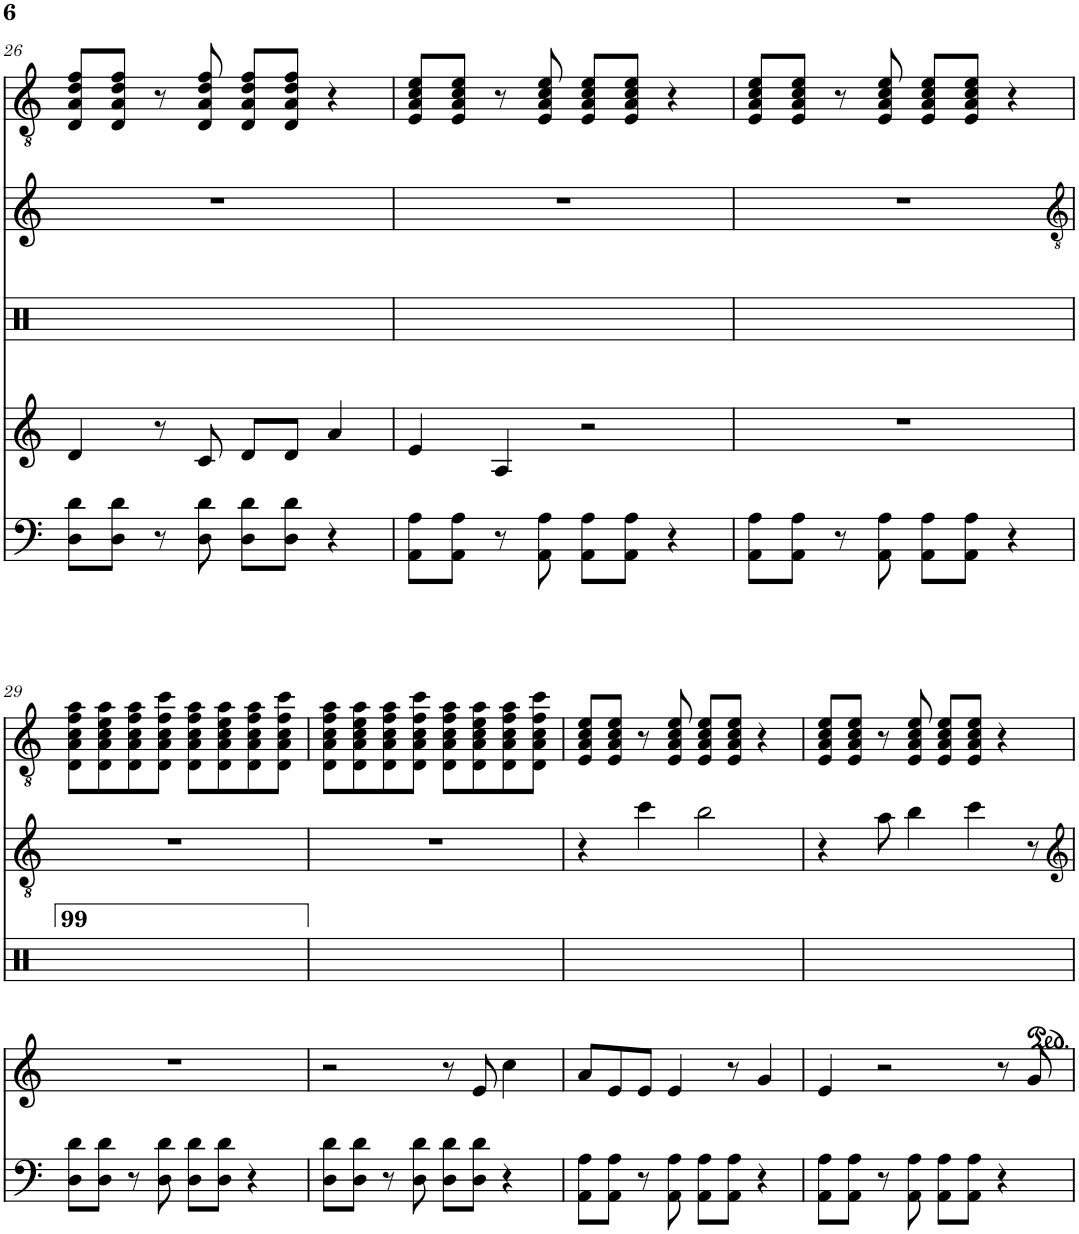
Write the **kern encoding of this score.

**kern	**kern	**kern	**kern	**kern
*part5	*part4	*part3	*part2	*part1
*staff5	*staff4	*staff3	*staff2	*staff1
*I"Voice	*I"Voice	*I"Voice	*I"Voice	*I"Voice
*I'V	*I'V	*I'V	*I'V	*I'V
!!LO:PB:g=z
*clefF4	*clefG2	*clefX	*clefG2	*clefGv2
*k[]	*k[]	*k[]	*k[]	*k[]
*M4/4	*M4/4	*M4/4	*M4/4	*M4/4
=26	=26	=26	=26	=26
8D\ 8d\L	4d/	1ryy	1r	8D/ 8A/ 8d/ 8f/L
8D\ 8d\J	.	.	.	8D/ 8A/ 8d/ 8f/J
8r	8r	.	.	8r
8D\ 8d\	8c/	.	.	8D/ 8A/ 8d/ 8f/
8D\ 8d\L	8d/L	.	.	8D/ 8A/ 8d/ 8f/L
8D\ 8d\J	8d/J	.	.	8D/ 8A/ 8d/ 8f/J
4r	4a/	.	.	4r
=27	=27	=27	=27	=27
8AA\ 8A\L	4e/	1ryy	1r	8E/ 8A/ 8c/ 8e/L
8AA\ 8A\J	.	.	.	8E/ 8A/ 8c/ 8e/J
8r	4A/	.	.	8r
8AA\ 8A\	.	.	.	8E/ 8A/ 8c/ 8e/
8AA\ 8A\L	2r	.	.	8E/ 8A/ 8c/ 8e/L
8AA\ 8A\J	.	.	.	8E/ 8A/ 8c/ 8e/J
4r	.	.	.	4r
=28	=28	=28	=28	=28
8AA\ 8A\L	1r	1ryy	1r	8E/ 8A/ 8c/ 8e/L
8AA\ 8A\J	.	.	.	8E/ 8A/ 8c/ 8e/J
8r	.	.	.	8r
8AA\ 8A\	.	.	.	8E/ 8A/ 8c/ 8e/
8AA\ 8A\L	.	.	.	8E/ 8A/ 8c/ 8e/L
8AA\ 8A\J	.	.	.	8E/ 8A/ 8c/ 8e/J
4r	.	.	.	4r
!!LO:LB:g=z
=29	=29	=29	=29	=29
*	*	*	*clefGv2	*
8D\ 8d\L	1r	1ryy	1r	8D\ 8A\ 8c\ 8f\ 8a\L
8D\ 8d\J	.	.	.	8D\ 8A\ 8c\ 8e\ 8a\
8r	.	.	.	8D\ 8A\ 8c\ 8f\ 8a\
8D\ 8d\	.	.	.	8D\ 8A\ 8c\ 8f\ 8cc\J
8D\ 8d\L	.	.	.	8D\ 8A\ 8c\ 8f\ 8a\L
8D\ 8d\J	.	.	.	8D\ 8A\ 8c\ 8e\ 8a\
4r	.	.	.	8D\ 8A\ 8c\ 8f\ 8a\
.	.	.	.	8D\ 8A\ 8c\ 8f\ 8cc\J
=30	=30	=30	=30	=30
8D\ 8d\L	2r	1ryy	1r	8D\ 8A\ 8c\ 8f\ 8a\L
8D\ 8d\J	.	.	.	8D\ 8A\ 8c\ 8e\ 8a\
8r	.	.	.	8D\ 8A\ 8c\ 8f\ 8a\
8D\ 8d\	.	.	.	8D\ 8A\ 8c\ 8f\ 8cc\J
8D\ 8d\L	8r	.	.	8D\ 8A\ 8c\ 8f\ 8a\L
8D\ 8d\J	8e/	.	.	8D\ 8A\ 8c\ 8e\ 8a\
4r	4cc\	.	.	8D\ 8A\ 8c\ 8f\ 8a\
.	.	.	.	8D\ 8A\ 8c\ 8f\ 8cc\J
=31	=31	=31	=31	=31
8AA\ 8A\L	8a/L	1ryy	4r	8E/ 8A/ 8c/ 8e/L
8AA\ 8A\J	8e/	.	.	8E/ 8A/ 8c/ 8e/J
8r	8e/J	.	4cc\	8r
8AA\ 8A\	4e/	.	.	8E/ 8A/ 8c/ 8e/
8AA\ 8A\L	.	.	2b\	8E/ 8A/ 8c/ 8e/L
8AA\ 8A\J	8r	.	.	8E/ 8A/ 8c/ 8e/J
4r	4g/	.	.	4r
=32	=32	=32	=32	=32
8AA\ 8A\L	4e/	1ryy	4r	8E/ 8A/ 8c/ 8e/L
8AA\ 8A\J	.	.	.	8E/ 8A/ 8c/ 8e/J
8r	2r	.	8a\	8r
8AA\ 8A\	.	.	4b\	8E/ 8A/ 8c/ 8e/
8AA\ 8A\L	.	.	.	8E/ 8A/ 8c/ 8e/L
8AA\ 8A\J	.	.	4cc\	8E/ 8A/ 8c/ 8e/J
4r	8r	.	.	4r
.	8g/	.	8r	.
=	=	=	=	=
*-	*-	*-	*-	*-
